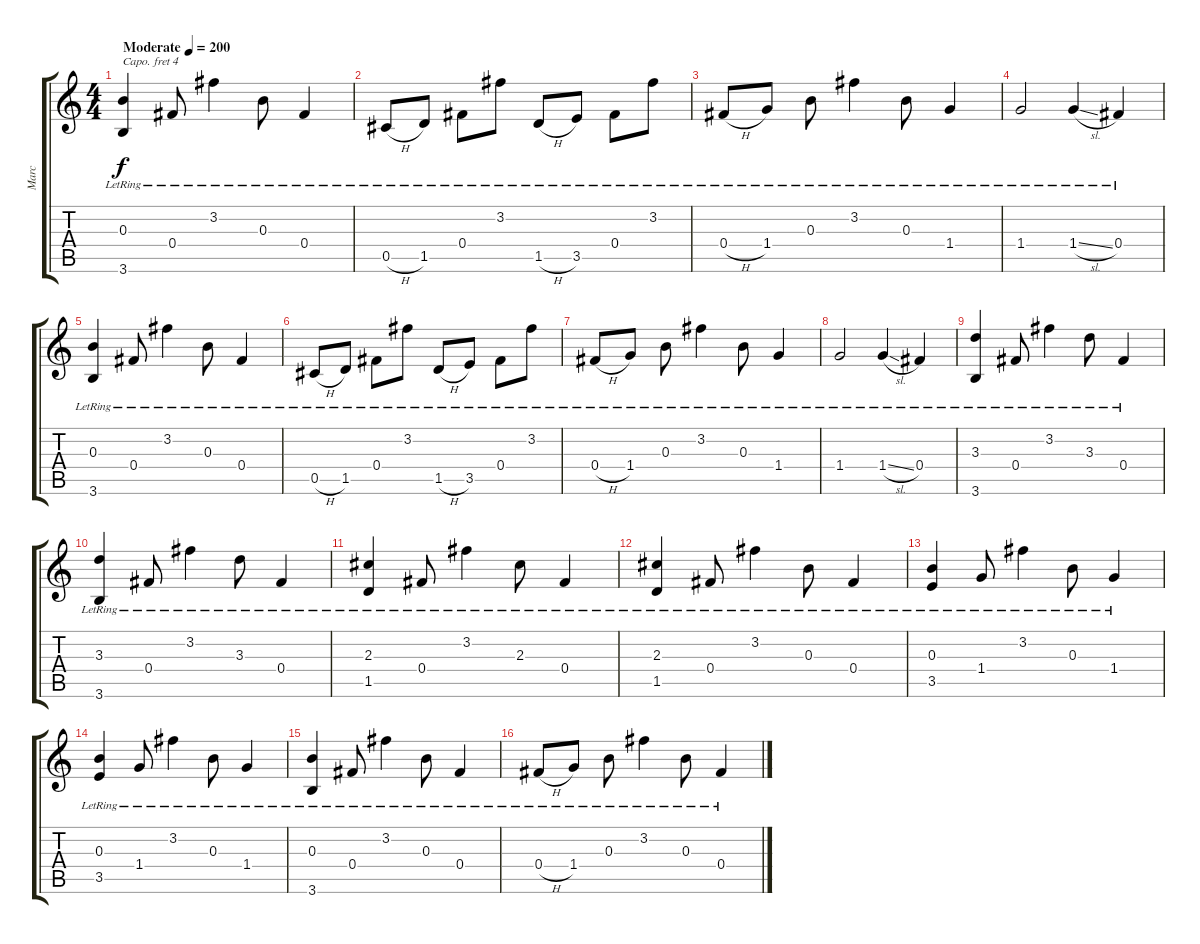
\track ("Marc" "Marc") {instrument acousticguitarsteel}
\staff {score tabs}
\capo 4
\tuning (E4 B3 G3 D3 A2 E2) {hide}
\ts (4 4)
\tempo (200 "Moderate")
\clef g2
\ks c
(0.3{lr} 3.6{lr}).4{dy f instrument acousticguitarsteel} 0.4{lr}.8 3.2{lr}.4 0.3{lr}.8 0.4{lr}.4 |
0.5{h lr}.8 1.5{lr}.8 0.4{lr}.8 3.2{lr}.8 1.5{h lr}.8 3.5{lr}.8 0.4{lr}.8 3.2{lr}.8 |
0.4{h lr}.8 1.4{lr}.8 0.3{lr}.8 3.2{lr}.4 0.3{lr}.8 1.4{lr}.4 |
1.4{lr}.2 1.4{sl lr}.4 0.4{lr}.4 |
(0.3{lr} 3.6{lr}).4 0.4{lr}.8 3.2{lr}.4 0.3{lr}.8 0.4{lr}.4 |
0.5{h lr}.8 1.5{lr}.8 0.4{lr}.8 3.2{lr}.8 1.5{h lr}.8 3.5{lr}.8 0.4{lr}.8 3.2{lr}.8 |
0.4{h lr}.8 1.4{lr}.8 0.3{lr}.8 3.2{lr}.4 0.3{lr}.8 1.4{lr}.4 |
1.4{lr}.2 1.4{sl lr}.4 0.4{lr}.4 |
(3.3{lr} 3.6{lr}).4 0.4{lr}.8 3.2{lr}.4 3.3{lr}.8 0.4{lr}.4 |
(3.3{lr} 3.6{lr}).4 0.4{lr}.8 3.2{lr}.4 3.3{lr}.8 0.4{lr}.4 |
(2.3{lr} 1.5{lr}).4 0.4{lr}.8 3.2{lr}.4 2.3{lr}.8 0.4{lr}.4 |
(2.3{lr} 1.5{lr}).4 0.4{lr}.8 3.2{lr}.4 0.3{lr}.8 0.4{lr}.4 |
(0.3{lr} 3.5{lr}).4 1.4{lr}.8 3.2{lr}.4 0.3{lr}.8 1.4{lr}.4 |
(0.3{lr} 3.5{lr}).4 1.4{lr}.8 3.2{lr}.4 0.3{lr}.8 1.4{lr}.4 |
(0.3{lr} 3.6{lr}).4 0.4{lr}.8 3.2{lr}.4 0.3{lr}.8 0.4{lr}.4 |
0.4{h lr}.8 1.4{lr}.8 0.3{lr}.8 3.2{lr}.4 0.3{lr}.8 0.4{lr}.4
